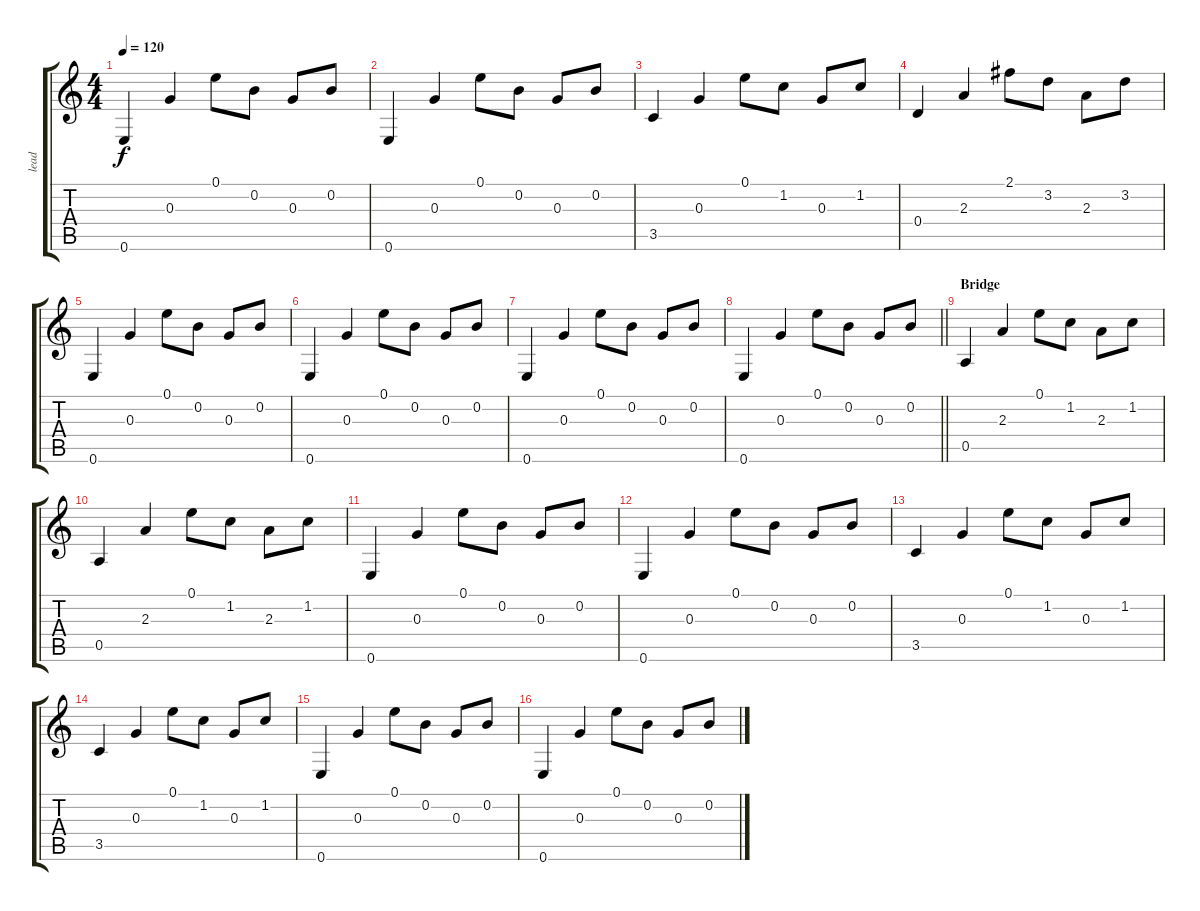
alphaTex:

\track ("lead" "lead") {instrument electricguitarjazz}
\staff {score tabs}
\tuning (E4 B3 G3 D3 A2 E2) {hide}
\ts (4 4)
\tempo 120
\clef g2
\ks c
0.6.4{dy f} 0.3.4 0.1.8 0.2.8 0.3.8 0.2.8 |
0.6.4 0.3.4 0.1.8 0.2.8 0.3.8 0.2.8 |
3.5.4 0.3.4 0.1.8 1.2.8 0.3.8 1.2.8 |
0.4.4 2.3.4 2.1.8 3.2.8 2.3.8 3.2.8 |
0.6.4 0.3.4 0.1.8 0.2.8 0.3.8 0.2.8 |
0.6.4 0.3.4 0.1.8 0.2.8 0.3.8 0.2.8 |
0.6.4 0.3.4 0.1.8 0.2.8 0.3.8 0.2.8 |
\barLineRight lightlight
0.6.4 0.3.4 0.1.8 0.2.8 0.3.8 0.2.8 |
\section ("" "Bridge")
0.5.4 2.3.4 0.1.8 1.2.8 2.3.8 1.2.8 |
0.5.4 2.3.4 0.1.8 1.2.8 2.3.8 1.2.8 |
0.6.4 0.3.4 0.1.8 0.2.8 0.3.8 0.2.8 |
0.6.4 0.3.4 0.1.8 0.2.8 0.3.8 0.2.8 |
3.5.4 0.3.4 0.1.8 1.2.8 0.3.8 1.2.8 |
3.5.4 0.3.4 0.1.8 1.2.8 0.3.8 1.2.8 |
0.6.4 0.3.4 0.1.8 0.2.8 0.3.8 0.2.8 |
0.6.4 0.3.4 0.1.8 0.2.8 0.3.8 0.2.8
